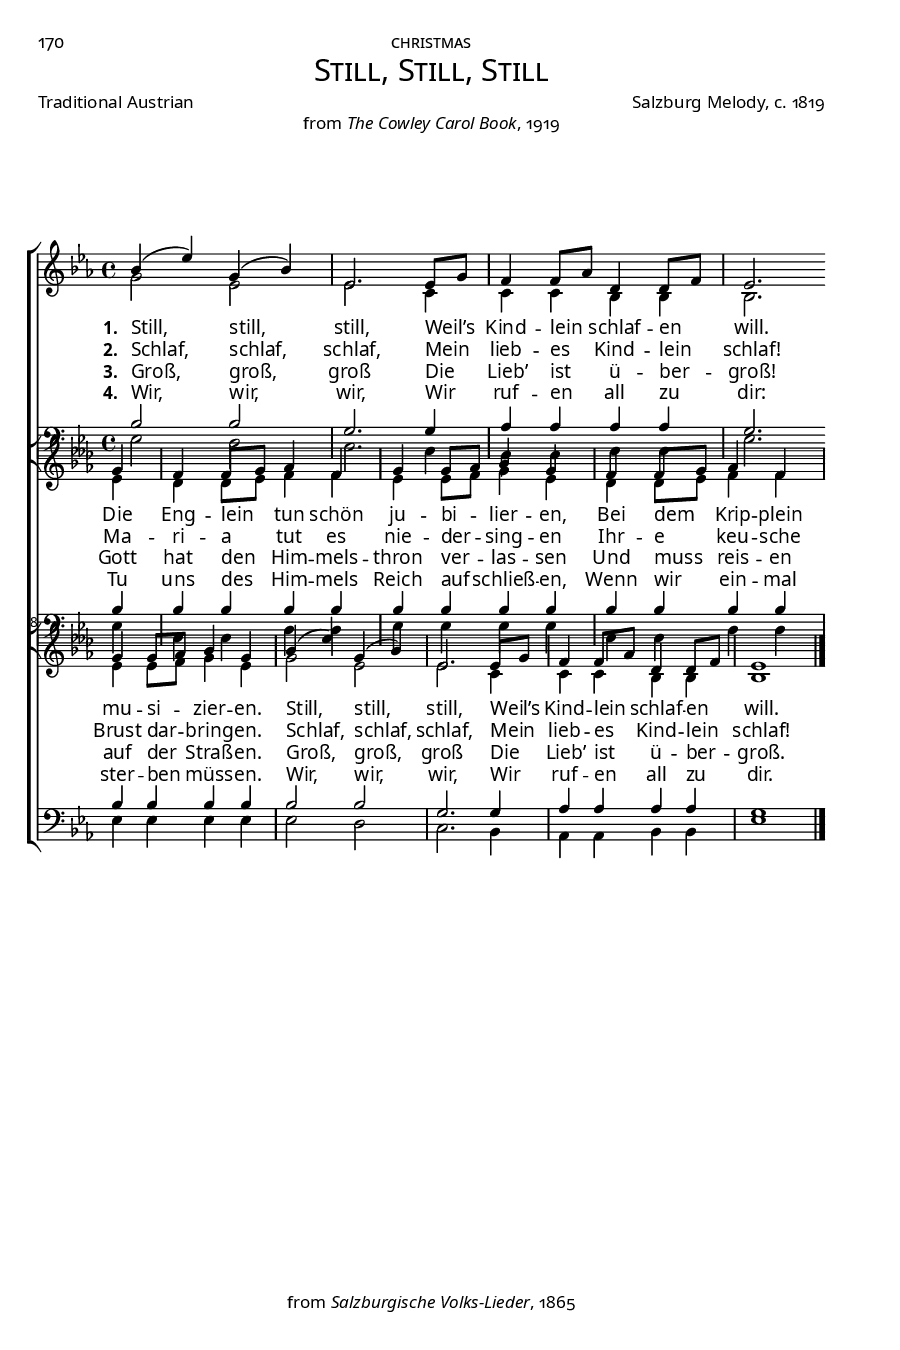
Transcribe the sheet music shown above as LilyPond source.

\version "2.14.2"
\include "util.ly"
\header {
    title = \markup{\override #'(font-name . "Garamond Premr Pro Smbd Subh"){ \abs-fontsize #15 \smallCapsOldStyle"Still, Still, Still"}}
    poet = \markup\oldStyleNum"Traditional Austrian"
    composer = \markup\oldStyleNum"Salzburg Melody, c. 1819"
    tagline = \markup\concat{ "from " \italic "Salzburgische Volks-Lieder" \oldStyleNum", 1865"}
  }\paper {
  print-all-headers = ##f
  paper-height = 9\in
  paper-width = 6\in
  indent = 0\in
  %system-system-spacing = #'((basic-distance . 10) (padding . 0))
  system-system-spacing =
    #'((basic-distance . 2)
       (minimum-distance . 0)
       (padding . -5)
       (stretchability . 100))
  score-markup-spacing =
    #'((basic-distance . 0)
       (minimum-distance . 0)
       (padding . 0.5)
       (stretchability . 0))
%{IF_LESSER
  markup-system-spacing #'stretchability = 50
  top-markup-spacing #'stretchability = 30
  last-bottom-spacing #'stretchability = 60
%}%END_IF_LESSER
  ragged-last-bottom = ##t
  ragged-bottom = ##f
  two-sided = ##t
  inner-margin = 0.5\in
  outer-margin = 0.25\in
  top-margin = 0.25\in
  bottom-margin = 0.25\in
  first-page-number = #170
  print-first-page-number = ##t
  headerLine = \markup{ \smallCapsOldStyle"christmas"}
  oddHeaderMarkup = \markup\fill-line{
     \abs-fontsize #8.5
     \combine 
        \fill-line{"" \on-the-fly #print-page-number-check-first
        \oldStylePageNum""
        }
        \fill-line{\headerLine}
  }
  evenHeaderMarkup = \markup {
     \abs-fontsize #8.5
     \combine
        \on-the-fly #print-page-number-check-first
        \oldStylePageNum""
        \fill-line{\headerLine}
  }
}
#(set-global-staff-size 15) \paper{ #(define fonts (make-pango-font-tree "GoudyOlSt BT" "Garamond Premier Pro" "Garamond Premier Pro" (/ 15 20))) }
%IF_NOT_LESSER

\markup\fill-line{\concat { "from " \italic "The Cowley Carol Book" \oldStyleNum", 1919"}}
\markup\vspace#4
%END_IF_NOT_LESSER




















global = {
  \key ees \major
  \time 4/4
  \autoBeamOff
  \override DynamicLineSpanner #'staff-padding = #0.0
  \override DynamicLineSpanner #'Y-extent = #'(-1 . 1)
}

sopMusic = \relative c'' {
  bes4( ees) g,( bes) |
  ees,2. ees8[ g] |
  f4 f8[ aes] d,4 d8[ f] |
  ees2. \bar""\break g4 |
  
  f4 f8[ g] aes4 f |
  g g8[ aes] bes4 g |
  f f8[ g] aes4 f |
  g g8[ aes] bes4 g |
  
  bes( ees) g,( bes) |
  ees,2. ees8[ g] |
  f4 f8[ aes] d,4 d8[ f] |
  ees1 \bar "|."
}
sopWords = \lyricmode {
  
}

altoMusic = \relative c' {
  g'2 ees |
  ees2. c4 |
  c c4 bes4 bes |
  bes2. ees4 |
  
  d4 d8[ ees] f4 f |
  ees ees8[ f] g4 ees |
  d d8[ ees] f4 f |
  ees ees8[ f] g4 ees |
  
  g2 ees |
  ees2. c4 |
  c c4 bes4 bes |
  bes1 \bar "|."
}
altoWords = \lyricmode {
  \dropLyricsIX
  \set stanza = #"1. "
  Still, still, still,
  Weil’s Kind -- lein schlaf -- en will.
  Die Eng -- lein tun schön ju -- bi -- lier -- en,
  Bei dem Krip -- plein mu -- si -- zier -- en.
  Still, still, still,
  Weil’s Kind -- lein schlaf -- en will.
}
altoWordsII = \lyricmode {
  \dropLyricsIX
%\markup\italic
  \set stanza = #"2. "
  Schlaf, schlaf, schlaf,
  Mein lieb -- es Kind -- lein schlaf!
  Ma -- ri -- a tut es nie -- der -- sing -- en
  Ihr -- e keu -- sche Brust dar -- bring -- en.
  Schlaf, schlaf, schlaf,
  Mein lieb -- es Kind -- lein schlaf!
}
altoWordsIII = \lyricmode {
  \dropLyricsIX
  \set stanza = #"3. "
  Groß, groß, groß
  Die Lieb’ ist ü -- ber -- groß!
  Gott hat den Him -- mels -- thron ver -- las -- sen
  Und muss reis -- en auf der Straß -- en.
  Groß, groß, groß
  Die Lieb’ ist ü -- ber -- groß.
}
altoWordsIV = \lyricmode {
  \dropLyricsIX
  \set stanza = #"4. "
  Wir, wir, wir,
  Wir ruf -- en all zu dir:
  Tu uns des Him -- mels Reich auf -- schließ -- en,
  Wenn wir ein -- mal ster -- ben müss -- en.
  Wir, wir, wir,
  Wir ruf -- en all zu dir.
}
altoWordsV = \lyricmode {
  \set stanza = #"5. "
  \set ignoreMelismata = ##t
}
altoWordsVI = \lyricmode {
  \set stanza = #"6. "
  \set ignoreMelismata = ##t
}
tenorMusic = \relative c' {
  bes2 bes |
  g2. g4 |
  aes4 aes4 aes4 aes |
  g2. bes4 |
  
  bes bes bes bes |
  bes bes bes bes |
  bes bes bes bes |
  bes bes bes bes |
  
  bes2 bes |
  g2. g4 |
  aes4 aes4 aes4 aes |
  g1 \bar "|."
}
tenorWords = \lyricmode {

}

bassMusic = \relative c {
  ees2 d |
  c2. bes4 |
  aes aes4 bes4 bes |
  ees2. ees4 |
  
  bes4 bes d d |
  ees ees ees ees |
  bes bes d d |
  ees ees ees ees |
  
  ees2 d |
  c2. bes4 |
  aes aes4 bes4 bes |
  ees1 \bar "|."
}
bassWords = \lyricmode {

}

pianoRH = \relative c' {
  
}
pianoLH = \relative c' {
  
}

\score {
  <<
   \new ChoirStaff <<
    \new Staff = women <<
      \new Voice = "sopranos" { \voiceOne << \global \sopMusic >> }
      \new Voice = "altos" { \voiceTwo << \global \altoMusic >> }
    >>
    \new Lyrics \with { alignAboveContext = #"women" \override VerticalAxisGroup #'nonstaff-relatedstaff-spacing = #'((basic-distance . 1))} \lyricsto "sopranos" \sopWords
    \new Lyrics = "altosVI"  \with { alignBelowContext = #"women" } \lyricsto "sopranos" \altoWordsVI
    \new Lyrics = "altosV"  \with { alignBelowContext = #"women" } \lyricsto "sopranos" \altoWordsV
    \new Lyrics = "altosIV"  \with { alignBelowContext = #"women" } \lyricsto "sopranos" \altoWordsIV
    \new Lyrics = "altosIII"  \with { alignBelowContext = #"women" } \lyricsto "sopranos" \altoWordsIII
    \new Lyrics = "altosII"  \with { alignBelowContext = #"women" } \lyricsto "sopranos" \altoWordsII
    \new Lyrics = "altos"  \with { alignBelowContext = #"women" \override VerticalAxisGroup #'nonstaff-relatedstaff-spacing = #'((padding . -0.5)) } \lyricsto "sopranos" \altoWords
   \new Staff = men <<
      \clef bass
      \new Voice = "tenors" { \voiceOne << \global \tenorMusic >> }
      \new Voice = "basses" { \voiceTwo << \global \bassMusic >> }
    >>
    \new Lyrics \with { alignAboveContext = #"men" \override VerticalAxisGroup #'nonstaff-relatedstaff-spacing = #'((basic-distance . 1)) } \lyricsto "tenors" \tenorWords
    \new Lyrics \with { alignBelowContext = #"men" \override VerticalAxisGroup #'nonstaff-relatedstaff-spacing = #'((basic-distance . 1)) } \lyricsto "basses" \bassWords
  >>
%    \new PianoStaff << \new Staff { \new Voice { \pianoRH } } \new Staff { \clef "bass" \pianoLH } >>
  >>
  \layout {
    \context {
      \Score
      %\override SpacingSpanner #'base-shortest-duration = #(ly:make-moment 1 8)
      %\override SpacingSpanner #'common-shortest-duration = #(ly:make-moment 1 4)
    }
    \context {
      % Remove all empty staves
      % \Staff \RemoveEmptyStaves \override VerticalAxisGroup #'remove-first = ##t
    }
    \context {
      \Lyrics
      \override LyricText #'X-offset = #center-on-word
    }
  }
  
  \midi {
    \tempo 4 = 77
    \set Staff.midiInstrument = "flute"
  
    \context {
      \Voice
      \remove "Dynamic_performer"
    }
  }
}
